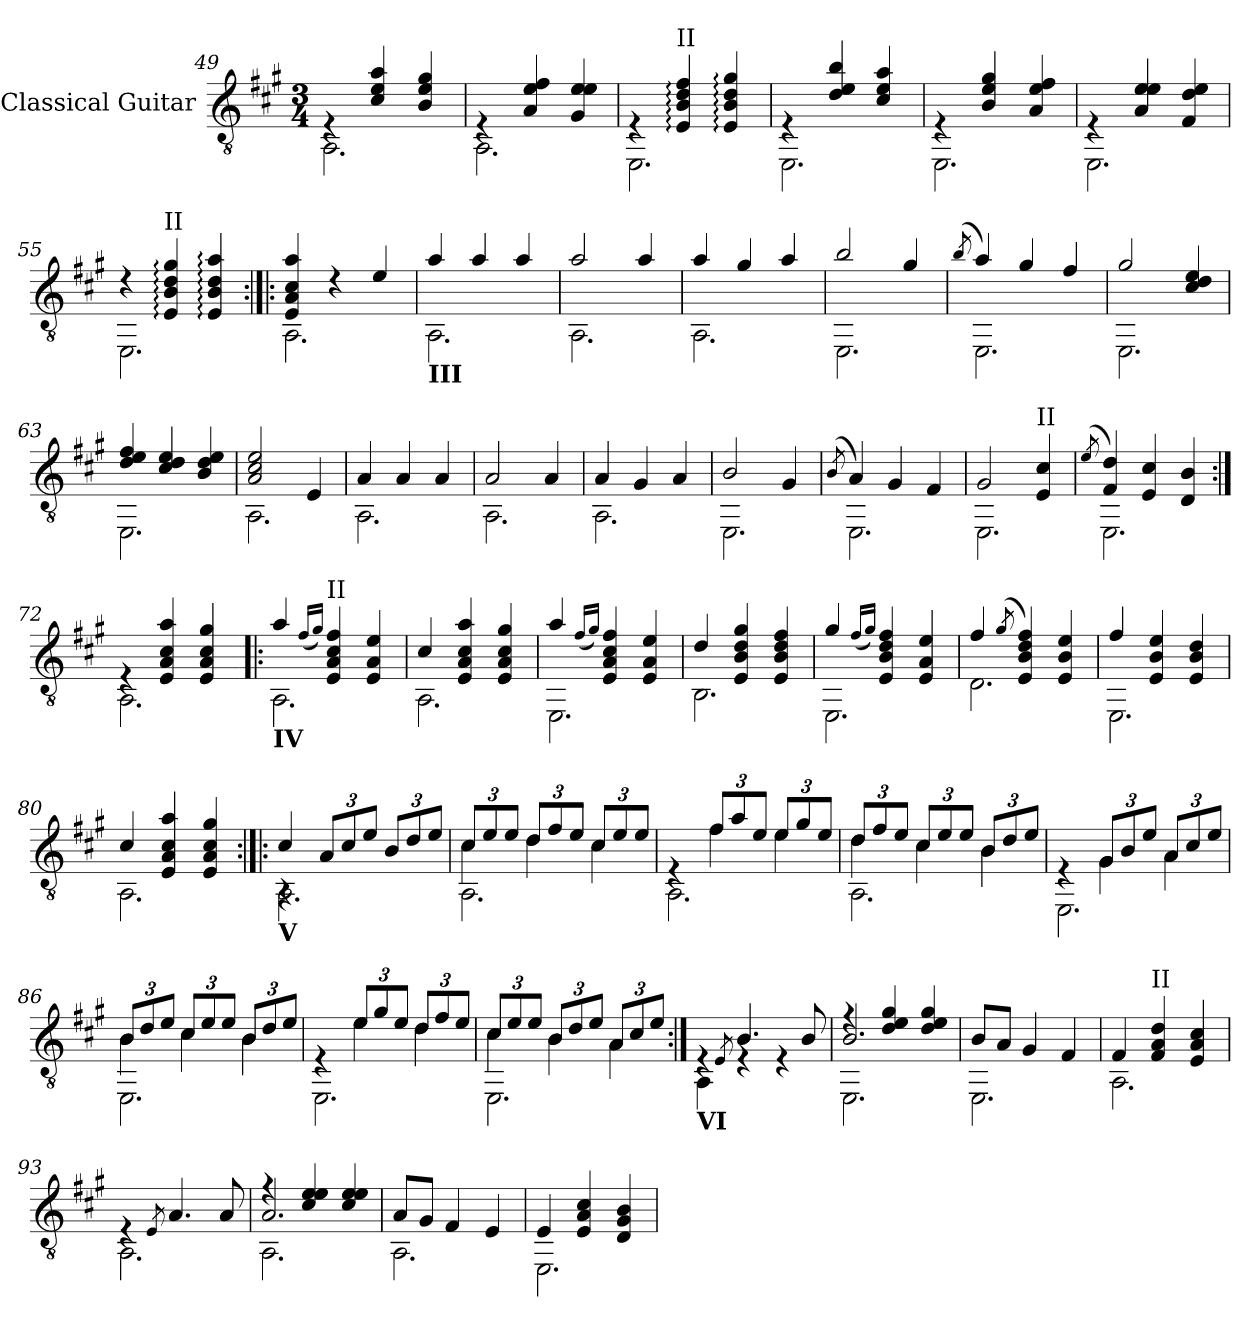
**kern
*part1
*staff1
*I"Classical Guitar
*I'Guit.
*clefGv2
*k[f#c#g#]
*M3/4
=49
*^
4rE	2.AA\
4c#/ 4e/ 4a/	.
4B/ 4e/ 4g#/	.
=50	=50
4rE	2.AA\
4A/ 4e/ 4f#/	.
4G#/ 4e/ 4e/	.
=51	=51
4rE	2.EE\
!LO:TX:a:t=II	!
4E/: 4B/: 4d/: 4f#/:	.
4E/: 4B/: 4d/: 4g#/:	.
=52	=52
4rE	2.EE\
4d/ 4e/ 4b/	.
4c#/ 4e/ 4a/	.
=53	=53
4rE	2.EE\
4B/ 4e/ 4g#/	.
4A/ 4e/ 4f#/	.
=54	=54
4rE	2.EE\
4A/ 4e/ 4e/	.
4F#/ 4d/ 4e/	.
!!LO:LB:g=z	!!
=55	=55
4r	2.EE\
!LO:TX:a:t=II	!
4E/: 4B/: 4d/: 4g#/:	.
4E/: 4B/: 4d/: 4a/:	.
=56:|!|:	=56:|!|:
4E/ 4A/ 4c#/ 4a/	2.AA\
4r	.
4e/	.
=57	=57
!LO:TX:b:B:t=III	!
4a/	2.AA\
4a/	.
4a/	.
=58	=58
2a/	2.AA\
4a/	.
=59	=59
4a/	2.AA\
4g#/	.
4a/	.
=60	=60
2b/	2.EE\
4g#/	.
=61	=61
(8qb/	.
4a/)	2.EE\
4g#/	.
4f#/	.
=62	=62
2g#/	2.EE\
4c#/ 4d/ 4e/	.
!!LO:LB:g=z	!!
=63	=63
4d/ 4e/ 4f#/	2.EE\
4c#/ 4d/ 4e/	.
4B/ 4d/ 4e/	.
=64	=64
2A/ 2c#/ 2e/	2.AA\
4E/	.
=65	=65
4A/	2.AA\
4A/	.
4A/	.
=66	=66
2A/	2.AA\
4A/	.
=67	=67
4A/	2.AA\
4G#/	.
4A/	.
=68	=68
2B/	2.EE\
4G#/	.
=69	=69
(8qB/	.
4A/)	2.EE\
4G#/	.
4F#/	.
=70	=70
2G#/	2.EE\
!LO:TX:a:t=II	!
4E/ 4c#/	.
!!LO:LB:g=z	!!
=71	=71
(>8qe/	.
4F#/ 4d/)	2.EE\
4E/ 4c#/	.
4D/ 4B/	.
=72:|!	=72:|!
4rE	2.AA\
4E/ 4A/ 4c#/ 4a/	.
4E/ 4A/ 4c#/ 4g#/	.
=73!|:	=73!|:
!LO:TX:b:B:t=IV	!
4a/	2.AA\
(16qf#/LL	.
16qg#/JJ)	.
!LO:TX:a:t=II	!
4E/ 4A/ 4c#/ 4f#/	.
4E/ 4A/ 4e/	.
=74	=74
4c#/	2.AA\
4E/ 4A/ 4c#/ 4a/	.
4E/ 4A/ 4c#/ 4g#/	.
=75	=75
4a/	2.EE\
(16qf#/LL	.
16qg#/JJ)	.
4E/ 4A/ 4c#/ 4f#/	.
4E/ 4A/ 4e/	.
=76	=76
4d/	2.BB\
4E/ 4B/ 4d/ 4g#/	.
4E/ 4B/ 4d/ 4f#/	.
!!LO:PB:g=z	!!
=77	=77
4g#/	2.EE\
(16qf#/LL	.
16qg#/JJ)	.
4E/ 4B/ 4d/ 4f#/	.
4E/ 4A/ 4e/	.
=78	=78
4f#/	2.D\
(>8qg#/	.
4E/ 4B/ 4d/ 4f#/)	.
4E/ 4B/ 4e/	.
=79	=79
4f#/	2.EE\
4E/ 4B/ 4e/	.
4E/ 4B/ 4d/	.
=80	=80
4c#/	2.AA\
4E/ 4A/ 4c#/ 4a/	.
4E/ 4A/ 4c#/ 4g#/	.
=81:|!|:	=81:|!|:
*	*^
!LO:TX:b:B:t=V	!	!
4c#/	2.AA\	4rAA
*Xbrackettup	*	*
12A/L	.	4A\yy
12c#/	.	.
12e/J	.	.
12B/L	.	4B\yy
12d/	.	.
12e/J	.	.
!!LO:LB:g=z	!!	!!
=82	=82	=82
12c#/L	2.AA\	4c#\
12e/	.	.
12e/J	.	.
12d/L	.	4d\
12f#/	.	.
12e/J	.	.
12c#/L	.	4c#\
12e/	.	.
12e/J	.	.
=83	=83	=83
4rE	2.AA\	4ryy
12f#/L	.	4f#\
12a/	.	.
12e/J	.	.
12e/L	.	4e\
12g#/	.	.
12e/J	.	.
=84	=84	=84
12d/L	2.AA\	4d\
12f#/	.	.
12e/J	.	.
12c#/L	.	4c#\
12e/	.	.
12e/J	.	.
12B/L	.	4B\
12d/	.	.
12e/J	.	.
=85	=85	=85
4rE	2.EE\	4ryy
12G#/L	.	4G#\
12B/	.	.
12e/J	.	.
12A/L	.	4A\
12c#/	.	.
12e/J	.	.
!!LO:LB:g=z	!!	!!
=86	=86	=86
12B/L	2.EE\	4B\
12d/	.	.
12e/J	.	.
12c#/L	.	4c#\
12e/	.	.
12e/J	.	.
12B/L	.	4B\
12d/	.	.
12e/J	.	.
=87	=87	=87
4rE	2.EE\	4ryy
12e/L	.	4e\
12g#/	.	.
12e/J	.	.
12d/L	.	4d\
12f#/	.	.
12e/J	.	.
=88	=88	=88
12c#/L	2.EE\	4c#\
12e/	.	.
12e/J	.	.
12B/L	.	4B\
12d/	.	.
12e/J	.	.
12A/L	.	4A\
12c#/	.	.
12e/J	.	.
*v	*v	*v
=89:|!
*MM65
*^
!LO:TX:b:B:t=VI	!
4rE	4AA\
8qE/	.
4.B/	4rE
.	4rE
8B/	.
!!LO:LB:g=z	!!
=90	=90
*	*^
4rf	2.EE\	2.B/
4d/ 4e/ 4g#/	.	.
4d/ 4e/ 4g#/	.	.
*	*v	*v
=91	=91
8B/L	2.EE\
8A/J	.
4G#/	.
4F#/	.
=92	=92
4F#/	2.AA\
!LO:TX:a:t=II	!
4F#/ 4A/ 4d/	.
4E/ 4A/ 4c#/	.
=93	=93
4rE	2.AA\
8qE/	.
4.A/	.
8A/	.
=94	=94
*	*^
4rf	2.AA\	2.A/
4c#/ 4e/ 4e/	.	.
4c#/ 4e/ 4e/	.	.
*	*v	*v
=95	=95
8A/L	2.AA\
8G#/J	.
4F#/	.
4E/	.
!!LO:LB:g=z	!!
=96	=96
4E/	2.EE\
4E/ 4A/ 4c#/	.
4D/ 4G#/ 4B/	.
*v	*v
=
*-
